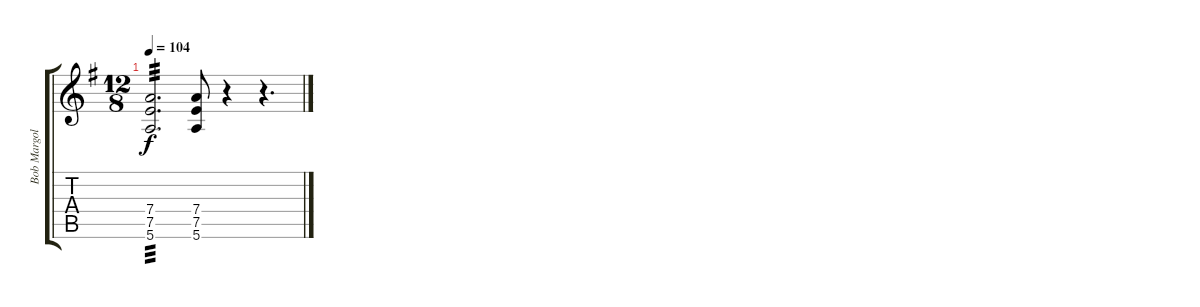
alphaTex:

\track ("Bob Margolin - Electric Guitar" "Bob Margol") {instrument electricguitarclean}
\staff {score tabs}
\tuning (E4 B3 G3 D3 A2 E2) {hide}
\ts (12 8)
\tempo 104
\clef g2
\ks g
(7.4 7.5 5.6).2{d tp 3 dy f} (7.4 7.5 5.6).8 r.4 r.4{d}
